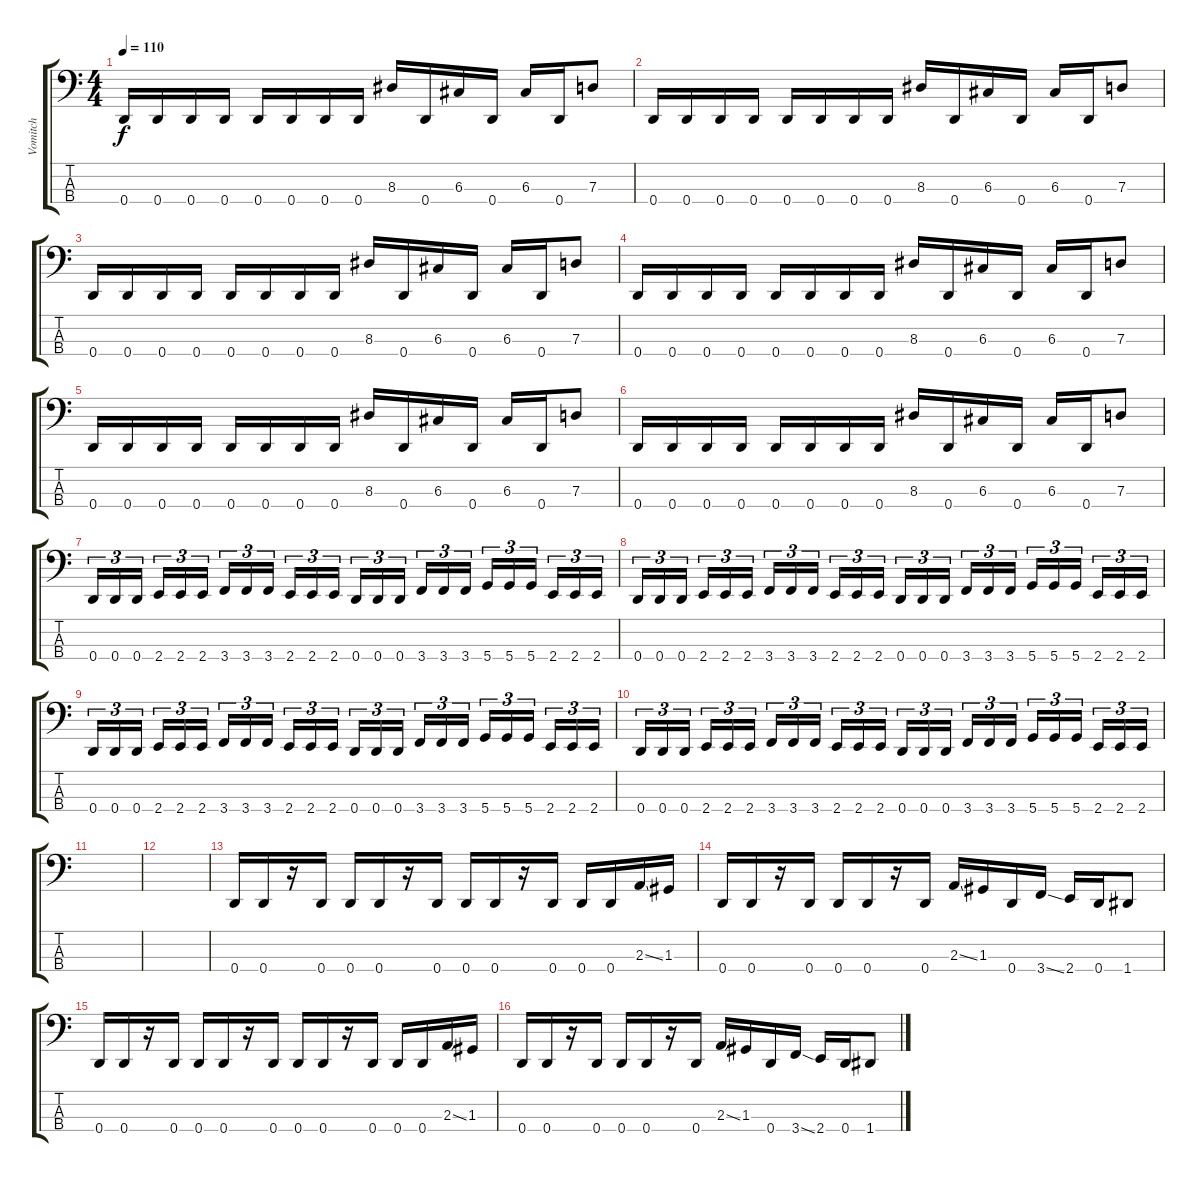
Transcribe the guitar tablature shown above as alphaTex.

\track ("Vomitch" "Vomitch") {instrument electricbasspick}
\staff {score tabs}
\tuning (F2 C2 G1 D1) {hide}
\ts (4 4)
\tempo 110
\clef f4
\ks c
0.4.16{dy f} 0.4.16 0.4.16 0.4.16 0.4.16 0.4.16 0.4.16 0.4.16 8.3.16 0.4.16 6.3.16 0.4.16 6.3.16 0.4.16 7.3.8 |
0.4.16 0.4.16 0.4.16 0.4.16 0.4.16 0.4.16 0.4.16 0.4.16 8.3.16 0.4.16 6.3.16 0.4.16 6.3.16 0.4.16 7.3.8 |
0.4.16 0.4.16 0.4.16 0.4.16 0.4.16 0.4.16 0.4.16 0.4.16 8.3.16 0.4.16 6.3.16 0.4.16 6.3.16 0.4.16 7.3.8 |
0.4.16 0.4.16 0.4.16 0.4.16 0.4.16 0.4.16 0.4.16 0.4.16 8.3.16 0.4.16 6.3.16 0.4.16 6.3.16 0.4.16 7.3.8 |
0.4.16 0.4.16 0.4.16 0.4.16 0.4.16 0.4.16 0.4.16 0.4.16 8.3.16 0.4.16 6.3.16 0.4.16 6.3.16 0.4.16 7.3.8 |
0.4.16 0.4.16 0.4.16 0.4.16 0.4.16 0.4.16 0.4.16 0.4.16 8.3.16 0.4.16 6.3.16 0.4.16 6.3.16 0.4.16 7.3.8 |
0.4.16{tu (3 2)} 0.4.16{tu (3 2)} 0.4.16{tu (3 2)} 2.4.16{tu (3 2)} 2.4.16{tu (3 2)} 2.4.16{tu (3 2)} 3.4.16{tu (3 2)} 3.4.16{tu (3 2)} 3.4.16{tu (3 2)} 2.4.16{tu (3 2)} 2.4.16{tu (3 2)} 2.4.16{tu (3 2)} 0.4.16{tu (3 2)} 0.4.16{tu (3 2)} 0.4.16{tu (3 2)} 3.4.16{tu (3 2)} 3.4.16{tu (3 2)} 3.4.16{tu (3 2)} 5.4.16{tu (3 2)} 5.4.16{tu (3 2)} 5.4.16{tu (3 2)} 2.4.16{tu (3 2)} 2.4.16{tu (3 2)} 2.4.16{tu (3 2)} |
0.4.16{tu (3 2)} 0.4.16{tu (3 2)} 0.4.16{tu (3 2)} 2.4.16{tu (3 2)} 2.4.16{tu (3 2)} 2.4.16{tu (3 2)} 3.4.16{tu (3 2)} 3.4.16{tu (3 2)} 3.4.16{tu (3 2)} 2.4.16{tu (3 2)} 2.4.16{tu (3 2)} 2.4.16{tu (3 2)} 0.4.16{tu (3 2)} 0.4.16{tu (3 2)} 0.4.16{tu (3 2)} 3.4.16{tu (3 2)} 3.4.16{tu (3 2)} 3.4.16{tu (3 2)} 5.4.16{tu (3 2)} 5.4.16{tu (3 2)} 5.4.16{tu (3 2)} 2.4.16{tu (3 2)} 2.4.16{tu (3 2)} 2.4.16{tu (3 2)} |
0.4.16{tu (3 2)} 0.4.16{tu (3 2)} 0.4.16{tu (3 2)} 2.4.16{tu (3 2)} 2.4.16{tu (3 2)} 2.4.16{tu (3 2)} 3.4.16{tu (3 2)} 3.4.16{tu (3 2)} 3.4.16{tu (3 2)} 2.4.16{tu (3 2)} 2.4.16{tu (3 2)} 2.4.16{tu (3 2)} 0.4.16{tu (3 2)} 0.4.16{tu (3 2)} 0.4.16{tu (3 2)} 3.4.16{tu (3 2)} 3.4.16{tu (3 2)} 3.4.16{tu (3 2)} 5.4.16{tu (3 2)} 5.4.16{tu (3 2)} 5.4.16{tu (3 2)} 2.4.16{tu (3 2)} 2.4.16{tu (3 2)} 2.4.16{tu (3 2)} |
0.4.16{tu (3 2)} 0.4.16{tu (3 2)} 0.4.16{tu (3 2)} 2.4.16{tu (3 2)} 2.4.16{tu (3 2)} 2.4.16{tu (3 2)} 3.4.16{tu (3 2)} 3.4.16{tu (3 2)} 3.4.16{tu (3 2)} 2.4.16{tu (3 2)} 2.4.16{tu (3 2)} 2.4.16{tu (3 2)} 0.4.16{tu (3 2)} 0.4.16{tu (3 2)} 0.4.16{tu (3 2)} 3.4.16{tu (3 2)} 3.4.16{tu (3 2)} 3.4.16{tu (3 2)} 5.4.16{tu (3 2)} 5.4.16{tu (3 2)} 5.4.16{tu (3 2)} 2.4.16{tu (3 2)} 2.4.16{tu (3 2)} 2.4.16{tu (3 2)} |
|
|
0.4.16 0.4.16 r.16 0.4.16 0.4.16 0.4.16 r.16 0.4.16 0.4.16 0.4.16 r.16 0.4.16 0.4.16 0.4.16 2.3{ss}.16 1.3.16 |
0.4.16 0.4.16 r.16 0.4.16 0.4.16 0.4.16 r.16 0.4.16 2.3{ss}.16 1.3.16 0.4.16 3.4{ss}.16 2.4.16 0.4.16 1.4.8 |
0.4.16 0.4.16 r.16 0.4.16 0.4.16 0.4.16 r.16 0.4.16 0.4.16 0.4.16 r.16 0.4.16 0.4.16 0.4.16 2.3{ss}.16 1.3.16 |
0.4.16 0.4.16 r.16 0.4.16 0.4.16 0.4.16 r.16 0.4.16 2.3{ss}.16 1.3.16 0.4.16 3.4{ss}.16 2.4.16 0.4.16 1.4.8
